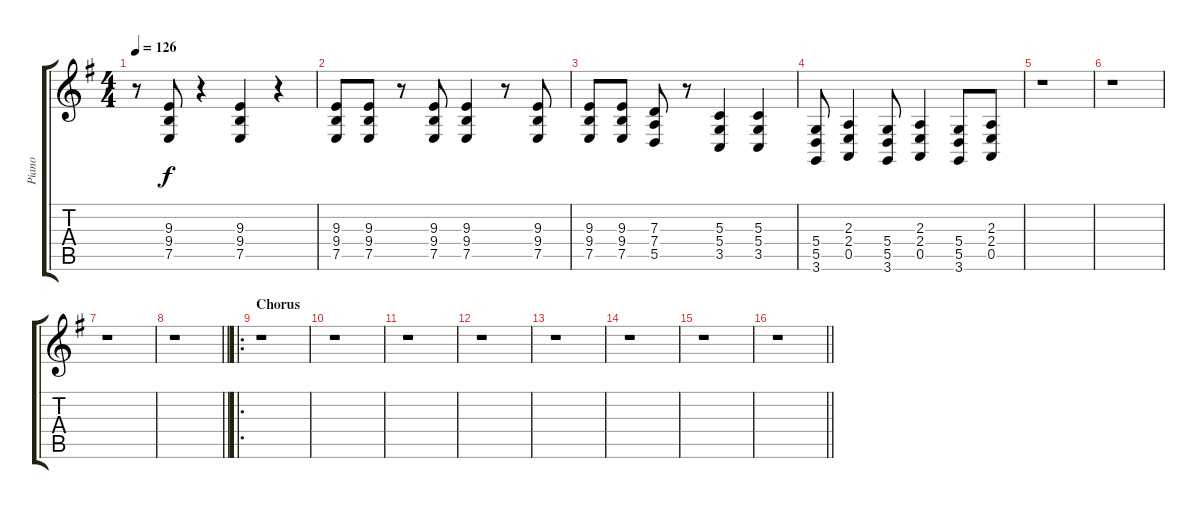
\track ("Piano" "Piano") {instrument electricgrandpiano}
\staff {score tabs}
\tuning (E4 B3 G3 D3 A2 E2) {hide}
\ts (4 4)
\tempo 126
\clef g2
\ks g
r.8{dy f instrument electricgrandpiano} (9.3 9.4 7.5).8 r.4 (9.3 9.4 7.5).4 r.4 |
(9.3 9.4 7.5).8 (9.3 9.4 7.5).8 r.8 (9.3 9.4 7.5).8 (9.3 9.4 7.5).4 r.8 (9.3 9.4 7.5).8 |
(9.3 9.4 7.5).8 (9.3 9.4 7.5).8 (7.3 7.4 5.5).8 r.8 (5.3 5.4 3.5).4 (5.3 5.4 3.5).4 |
(5.4 5.5 3.6).8 (2.3 2.4 0.5).4 (5.4 5.5 3.6).8 (2.3 2.4 0.5).4 (5.4 5.5 3.6).8 (2.3 2.4 0.5).8 |
r.1 |
r.1 |
r.1 |
\barLineRight lightlight
r.1 |
\ro
\section ("" "Chorus")
r.1 |
r.1 |
r.1 |
r.1 |
r.1 |
r.1 |
r.1 |
\barLineRight lightlight
r.1
